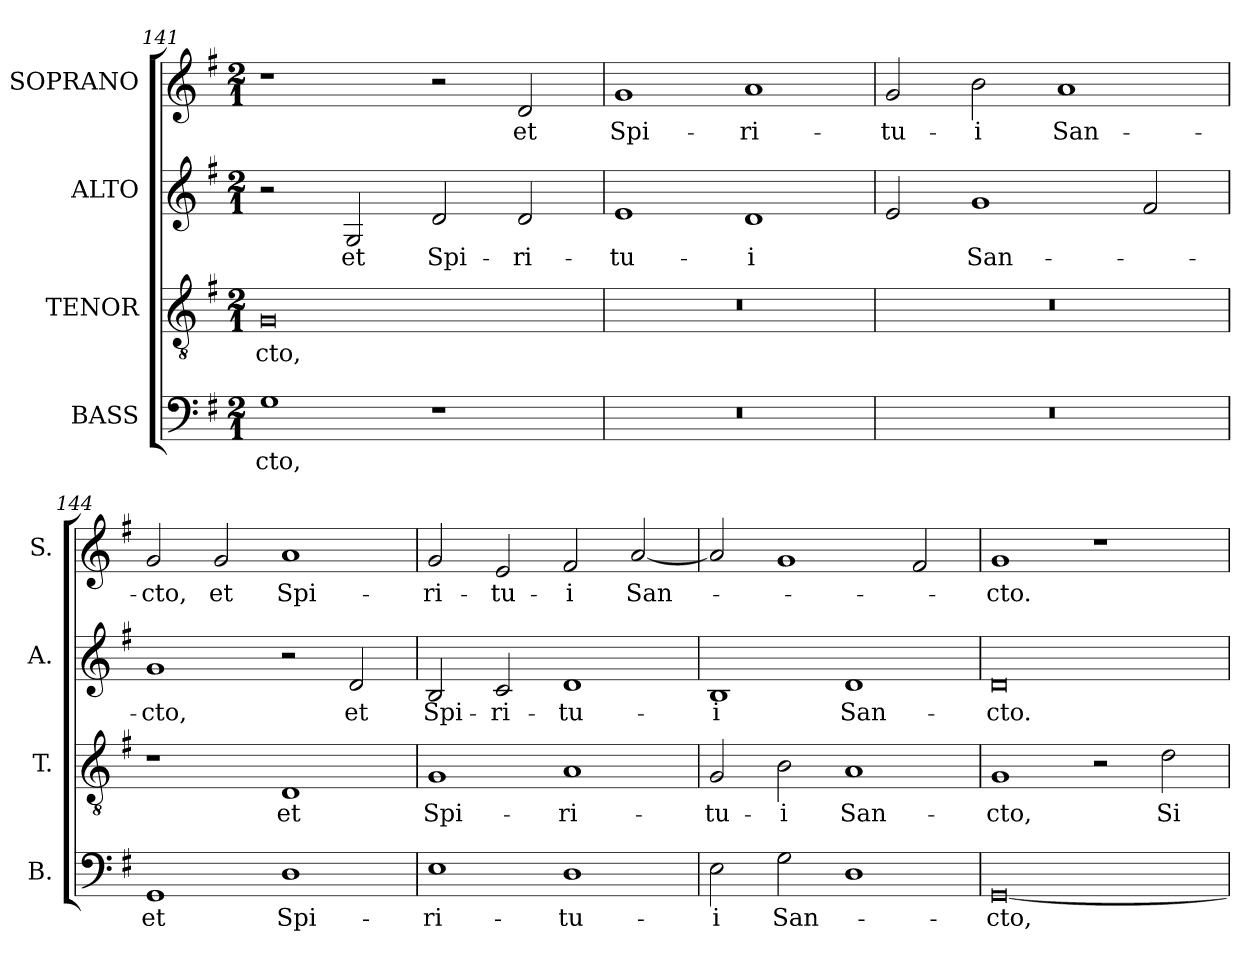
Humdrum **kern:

**kern	**text	**kern	**text	**kern	**text	**kern	**text
*part4	*part4	*part3	*part3	*part2	*part2	*part1	*part1
*staff4	*staff4	*staff3	*staff3	*staff2	*staff2	*staff1	*staff1
*I"BASS	*	*I"TENOR	*	*I"ALTO	*	*I"SOPRANO	*
*I'B.	*	*I'T.	*	*I'A.	*	*I'S.	*
*clefF4	*	*clefGv2	*	*clefG2	*	*clefG2	*
*	*	*ITrd7c12	*	*	*	*	*
*k[f#]	*	*k[f#]	*	*k[f#]	*	*k[f#]	*
*G:	*	*G:	*	*G:	*	*G:	*
*M2/1	*	*M2/1	*	*M2/1	*	*M2/1	*
=141	=141	=141	=141	=141	=141	=141	=141
!	!LO:LY:b:color=#000000	!	!	!	!	!	!
!	!	!	!LO:LY:b:color=#000000	!	!	!	!
1Gi	-cto,	0GGi	-cto,	2r	.	1r	.
!	!	!	!	!	!LO:LY:b:color=#000000	!	!
.	.	.	.	2Gi/	et	.	.
!	!	!	!	!	!LO:LY:b:color=#000000	!	!
1r	.	.	.	2di/	Spi-	2r	.
!	!	!	!	!	!LO:LY:b:color=#000000	!	!
!	!	!	!	!	!	!	!LO:LY:b:color=#000000
.	.	.	.	2di/	-ri-	2di/	et
!!LO:LB:g=z
=142	=142	=142	=142	=142	=142	=142	=142
!LO:N:vis=1	!	!LO:N:vis=1	!	!	!	!	!
!	!	!	!	!	!LO:LY:b:color=#000000	!	!
!	!	!	!	!	!	!	!LO:LY:b:color=#000000
0r	.	0r	.	1ei	-tu-	1gi	Spi-
!	!	!	!	!	!LO:LY:b:color=#000000	!	!
!	!	!	!	!	!	!	!LO:LY:b:color=#000000
.	.	.	.	1di	-i	1ai	-ri-
=143	=143	=143	=143	=143	=143	=143	=143
!LO:N:vis=1	!	!LO:N:vis=1	!	!	!	!	!
!	!	!	!	!	!	!	!LO:LY:b:color=#000000
0r	.	0r	.	2ei/	.	2gi/	-tu-
!	!	!	!	!	!LO:LY:b:color=#000000	!	!
!	!	!	!	!	!	!	!LO:LY:b:color=#000000
.	.	.	.	1gi	San-	2bi\	-i
!	!	!	!	!	!	!	!LO:LY:b:color=#000000
.	.	.	.	.	.	1ai	San-
.	.	.	.	2f#i/	.	.	.
=144	=144	=144	=144	=144	=144	=144	=144
!	!LO:LY:b:color=#000000	!	!	!	!	!	!
!	!	!	!	!	!LO:LY:b:color=#000000	!	!
!	!	!	!	!	!	!	!LO:LY:b:color=#000000
1GGi	et	1r	.	1gi	-cto,	2gi/	-cto,
!	!	!	!	!	!	!	!LO:LY:b:color=#000000
.	.	.	.	.	.	2gi/	et
!	!LO:LY:b:color=#000000	!	!	!	!	!	!
!	!	!	!LO:LY:b:color=#000000	!	!	!	!
!	!	!	!	!	!	!	!LO:LY:b:color=#000000
1Di	Spi-	1DDi	et	2r	.	1ai	Spi-
!	!	!	!	!	!LO:LY:b:color=#000000	!	!
.	.	.	.	2di/	et	.	.
=145	=145	=145	=145	=145	=145	=145	=145
!	!LO:LY:b:color=#000000	!	!	!	!	!	!
!	!	!	!LO:LY:b:color=#000000	!	!	!	!
!	!	!	!	!	!LO:LY:b:color=#000000	!	!
!	!	!	!	!	!	!	!LO:LY:b:color=#000000
1Ei	-ri-	1GGi	Spi-	2Bi/	Spi-	2gi/	-ri-
!	!	!	!	!	!LO:LY:b:color=#000000	!	!
!	!	!	!	!	!	!	!LO:LY:b:color=#000000
.	.	.	.	2ci/	-ri-	2ei/	-tu-
!	!LO:LY:b:color=#000000	!	!	!	!	!	!
!	!	!	!LO:LY:b:color=#000000	!	!	!	!
!	!	!	!	!	!LO:LY:b:color=#000000	!	!
!	!	!	!	!	!	!	!LO:LY:b:color=#000000
1Di	-tu-	1AAi	-ri-	1di	-tu-	2f#i/	-i
!	!	!	!	!	!	!	!LO:LY:b:color=#000000
.	.	.	.	.	.	[2ai/	San-
=146	=146	=146	=146	=146	=146	=146	=146
!	!LO:LY:b:color=#000000	!	!	!	!	!	!
!	!	!	!LO:LY:b:color=#000000	!	!	!	!
!	!	!	!	!	!LO:LY:b:color=#000000	!	!
2Ei\	-i	2GGi/	-tu-	1Bi	-i	2ai/]	.
!	!LO:LY:b:color=#000000	!	!	!	!	!	!
!	!	!	!LO:LY:b:color=#000000	!	!	!	!
2Gi\	San-	2BBi\	-i	.	.	1gi	.
!	!	!	!LO:LY:b:color=#000000	!	!	!	!
!	!	!	!	!	!LO:LY:b:color=#000000	!	!
1Di	.	1AAi	San-	1di	San-	.	.
.	.	.	.	.	.	2f#i/	.
=147	=147	=147	=147	=147	=147	=147	=147
!	!LO:LY:b:color=#000000	!	!	!	!	!	!
!	!	!	!LO:LY:b:color=#000000	!	!	!	!
!	!	!	!	!	!LO:LY:b:color=#000000	!	!
!	!	!	!	!	!	!	!LO:LY:b:color=#000000
[0GGi	-cto,	1GGi	-cto,	0di	-cto.	1gi	-cto.
.	.	2r	.	.	.	1r	.
!	!	!	!LO:LY:b:color=#000000	!	!	!	!
.	.	2Di\	Si-	.	.	.	.
=	=	=	=	=	=	=	=
*-	*-	*-	*-	*-	*-	*-	*-
